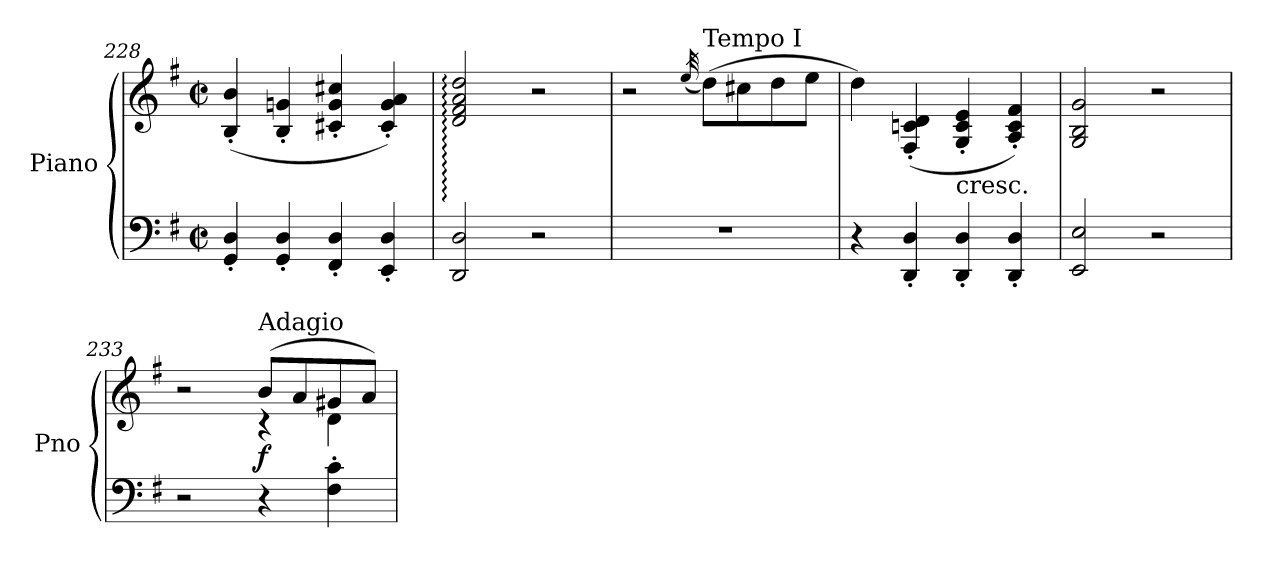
**kern	**kern	**dynam
*part1	*part1	*part1
*staff2	*staff1	*staff1/2
*I"Piano	*	*
*I'Pno	*	*
*clefF4	*clefG2	*
*k[f#]	*k[f#]	*
*G:	*G:	*
*M2/2	*M2/2	*
*met(c|)	*met(c|)	*
=228	=228	=228
4GG/' 4D/'	(4B/' 4b/'	.
4GG/' 4D/'	4B/' 4gn/'	.
4FF#/' 4D/'	4c#X/' 4g/' 4cc#X/'	.
4EE/' 4D/'	4c#/' 4g/' 4a/')	.
=229	=229	=229
*	*^	*
2DD/ 2D/	2d/ 2f#/ 2a/ 2dd/	2DDyy: 2Dyy: 2dyy: 2f#yy: 2ayy: 2ddyy:	.
2r	2r	2ryy	.
*	*v	*v	*
=230	=230	=230
1r	2r	.
.	(32qee/	.
!	!LO:TX:a:t=Tempo I	!
.	(8dd\L)	.
.	8cc#X\	.
.	8dd\	.
.	8ee\J	.
=231	=231	=231
4r	4dd\)	.
4DD/' 4D/'	(4F#/' 4cn/' 4d/'	.
!	!LO:TX:b:t=cresc.	!
4DD/' 4D/'	4G/' 4c/' 4e/'	.
4DD/' 4D/'	4A/' 4c/' 4f#/')	.
=232	=232	=232
2EE/ 2E/	2G/ 2B/ 2g/	.
2r	2r	.
=233	=233	=233
*	*^	*
2r	2r	2ryy	.
!	!LO:TX:a:t=Adagio	!	!
!	!	!	!LO:DY:b
4r	(8b/L	4rc	f
.	8a/	.	.
4F#\' 4c\'	8g#X/	4d\	.
.	8a/J)	.	.
*	*v	*v	*
=	=	=
*-	*-	*-
